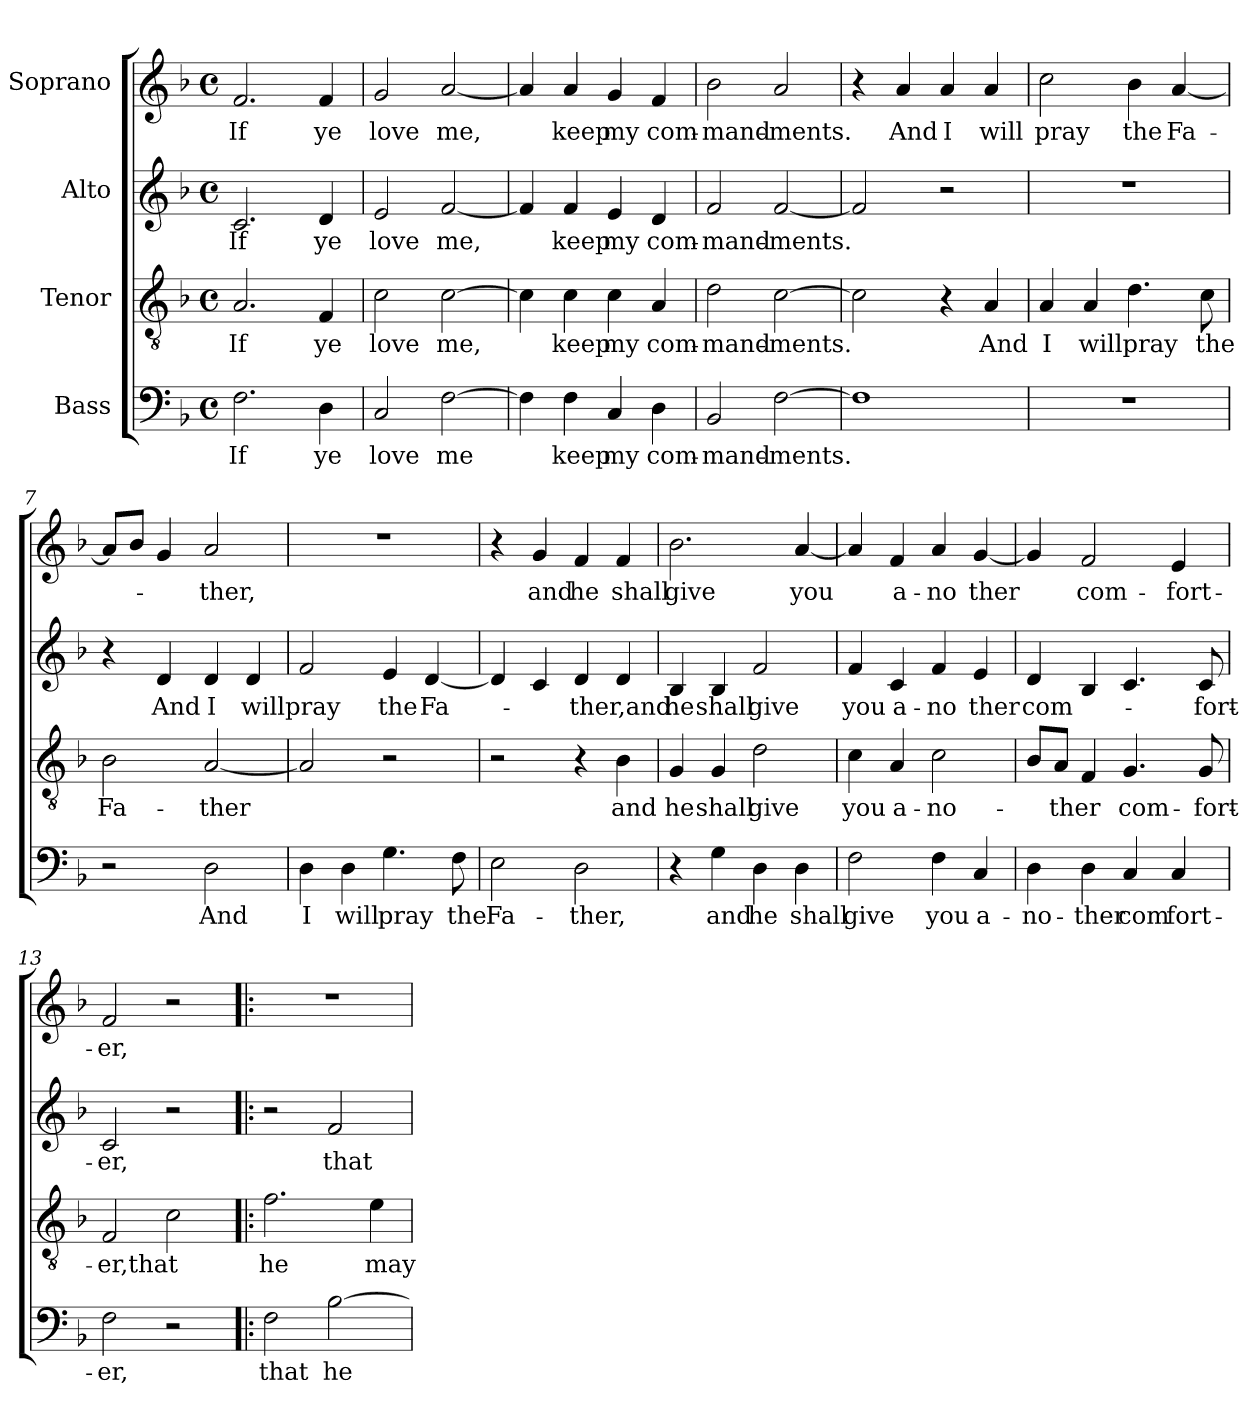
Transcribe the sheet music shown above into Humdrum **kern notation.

**kern	**text	**kern	**text	**kern	**text	**kern	**text
*part4	*part4	*part3	*part3	*part2	*part2	*part1	*part1
*staff4	*staff4	*staff3	*staff3	*staff2	*staff2	*staff1	*staff1
*I"Bass	*	*I"Tenor	*	*I"Alto	*	*I"Soprano	*
*clefF4	*	*clefGv2	*	*clefG2	*	*clefG2	*
*k[b-]	*	*k[b-]	*	*k[b-]	*	*k[b-]	*
*F:	*	*F:	*	*F:	*	*F:	*
*M4/4	*	*M4/4	*	*M4/4	*	*M4/4	*
*met(c)	*	*met(c)	*	*met(c)	*	*met(c)	*
=1	=1	=1	=1	=1	=1	=1	=1
!	!LO:LY:b	!	!LO:LY:b	!	!LO:LY:b	!	!LO:LY:b
2.F\	If	2.A/	If	2.c/	If	2.f/	If
!	!LO:LY:b	!	!LO:LY:b	!	!LO:LY:b	!	!LO:LY:b
4D\	ye	4F/	ye	4d/	ye	4f/	ye
=2	=2	=2	=2	=2	=2	=2	=2
!	!LO:LY:b	!	!LO:LY:b	!	!LO:LY:b	!	!LO:LY:b
2C/	love	2c\	love	2e/	love	2g/	love
!	!LO:LY:b	!	!LO:LY:b	!	!LO:LY:b	!	!LO:LY:b
[>2F\	me	[>2c\	me,	[<2f/	me,	[<2a/	me,
=3	=3	=3	=3	=3	=3	=3	=3
4F\]	.	4c\]	.	4f/]	.	4a/]	.
!	!LO:LY:b	!	!LO:LY:b	!	!LO:LY:b	!	!LO:LY:b
4F\	keep	4c\	keep	4f/	keep	4a/	keep
!	!LO:LY:b	!	!LO:LY:b	!	!LO:LY:b	!	!LO:LY:b
4C/	my	4c\	my	4e/	my	4g/	my
!	!LO:LY:b	!	!LO:LY:b	!	!LO:LY:b	!	!LO:LY:b
4D\	com-	4A/	com-	4d/	com-	4f/	com-
=4	=4	=4	=4	=4	=4	=4	=4
!	!LO:LY:b	!	!LO:LY:b	!	!LO:LY:b	!	!LO:LY:b
2BB-/	-mand-	2d\	-mand-	2f/	-mand-	2b-\	-mand-
!	!LO:LY:b	!	!LO:LY:b	!	!LO:LY:b	!	!LO:LY:b
[>2F\	-ments.	[>2c\	-ments.	[<2f/	-ments.	2a/	-ments.
=5	=5	=5	=5	=5	=5	=5	=5
1F]	.	2c\]	.	2f/]	.	4r	.
!	!	!	!	!	!	!	!LO:LY:b
.	.	.	.	.	.	4a/	And
!	!	!	!	!	!	!	!LO:LY:b
.	.	4r	.	2r	.	4a/	I
!	!	!	!LO:LY:b	!	!	!	!LO:LY:b
.	.	4A/	And	.	.	4a/	will
=6	=6	=6	=6	=6	=6	=6	=6
!	!	!	!LO:LY:b	!	!	!	!LO:LY:b
1r	.	4A/	I	1r	.	2cc\	pray
!	!	!	!LO:LY:b	!	!	!	!
.	.	4A/	will	.	.	.	.
!	!	!	!LO:LY:b	!	!	!	!LO:LY:b
.	.	4.d\	pray	.	.	4b-\	the
!	!	!	!	!	!	!	!LO:LY:b
.	.	.	.	.	.	[<4a/	Fa-
!	!	!	!LO:LY:b	!	!	!	!
.	.	8c\	the	.	.	.	.
!!LO:LB:g=z
=7	=7	=7	=7	=7	=7	=7	=7
!	!	!	!LO:LY:b	!	!	!	!
2r	.	2B-\	Fa-	4r	.	8a/L]	.
.	.	.	.	.	.	8b-/J	.
!	!	!	!	!	!LO:LY:b	!	!
.	.	.	.	4d/	And	4g/	.
!	!LO:LY:b	!	!LO:LY:b	!	!LO:LY:b	!	!LO:LY:b
2D\	And	[<2A/	-ther	4d/	I	2a/	-ther,
!	!	!	!	!	!LO:LY:b	!	!
.	.	.	.	4d/	willpray	.	.
=8	=8	=8	=8	=8	=8	=8	=8
!	!LO:LY:b	!	!	!	!	!	!
4D\	I	2A/]	.	2f/	.	1r	.
!	!LO:LY:b	!	!	!	!	!	!
4D\	will	.	.	.	.	.	.
!	!LO:LY:b	!	!	!	!LO:LY:b	!	!
4.G\	pray	2r	.	4e/	the	.	.
!	!	!	!	!	!LO:LY:b	!	!
.	.	.	.	[<4d/	Fa-	.	.
!	!LO:LY:b	!	!	!	!	!	!
8F\	the	.	.	.	.	.	.
=9	=9	=9	=9	=9	=9	=9	=9
!	!LO:LY:b	!	!	!	!	!	!
2E\	Fa-	2r	.	4d/]	.	4r	.
!	!	!	!	!	!	!	!LO:LY:b
.	.	.	.	4c/	.	4g/	and
!	!LO:LY:b	!	!	!	!LO:LY:b	!	!LO:LY:b
2D\	-ther,	4r	.	4d/	-ther,and	4f/	he
!	!	!	!LO:LY:b	!	!	!	!LO:LY:b
.	.	4B-\	and	4d/	.	4f/	shall
=10	=10	=10	=10	=10	=10	=10	=10
!	!	!	!LO:LY:b	!	!LO:LY:b	!	!LO:LY:b
4r	.	4G/	he	4B-/	he	2.b-\	give
!	!LO:LY:b	!	!LO:LY:b	!	!LO:LY:b	!	!
4G\	and	4G/	shall	4B-/	shall	.	.
!	!LO:LY:b	!	!LO:LY:b	!	!LO:LY:b	!	!
4D\	he	2d\	give	2f/	give	.	.
!	!LO:LY:b	!	!	!	!	!	!LO:LY:b
4D\	shall	.	.	.	.	[<4a/	you
=11	=11	=11	=11	=11	=11	=11	=11
!	!LO:LY:b	!	!LO:LY:b	!	!LO:LY:b	!	!
2F\	give	4c\	you	4f/	you	4a/]	.
!	!	!	!LO:LY:b	!	!LO:LY:b	!	!LO:LY:b
.	.	4A/	a-	4c/	a-	4f/	a-
!	!LO:LY:b	!	!LO:LY:b	!	!LO:LY:b:rj	!	!LO:LY:b:rj
4F\	you	2c\	-no-	4f/	-no	4a/	-no
!	!LO:LY:b	!	!	!	!LO:LY:b	!	!LO:LY:b
4C/	a-	.	.	4e/	ther	[<4g/	ther
=12	=12	=12	=12	=12	=12	=12	=12
!	!LO:LY:b	!	!	!	!LO:LY:b	!	!
4D\	-no-	8B-/L	.	4d/	com-	4g/]	.
!	!	!	!LO:LY:b	!	!	!	!
.	.	8A/J	-ther	.	.	.	.
!	!LO:LY:b:rj	!	!	!	!	!	!LO:LY:b
4D\	-ther	4F/	.	4B-/	.	2f/	com-
!	!LO:LY:b	!	!LO:LY:b	!	!	!	!
4C/	com	4.G/	com-	4.c/	.	.	.
!	!LO:LY:b	!	!	!	!	!	!LO:LY:b
4C/	fort-	.	.	.	.	4e/	-fort-
!	!	!	!LO:LY:b	!	!LO:LY:b	!	!
.	.	8G/	-fort-	8c/	-fort-	.	.
=13	=13	=13	=13	=13	=13	=13	=13
!	!LO:LY:b	!	!LO:LY:b	!	!LO:LY:b	!	!LO:LY:b
2F\	-er,	2F/	-er,that	2c/	-er,	2f/	-er,
2r	.	2c\	.	2r	.	2r	.
!!LO:PB:g=z
=14!|:	=14!|:	=14!|:	=14!|:	=14!|:	=14!|:	=14!|:	=14!|:
!	!LO:LY:b	!	!LO:LY:b	!	!	!	!
2F\	that	2.f\	he	2r	.	1r	.
!	!LO:LY:b	!	!	!	!LO:LY:b	!	!
[>2B-\	he	.	.	2f/	that	.	.
!	!	!	!LO:LY:b	!	!	!	!
.	.	4e\	may	.	.	.	.
=	=	=	=	=	=	=	=
*-	*-	*-	*-	*-	*-	*-	*-
